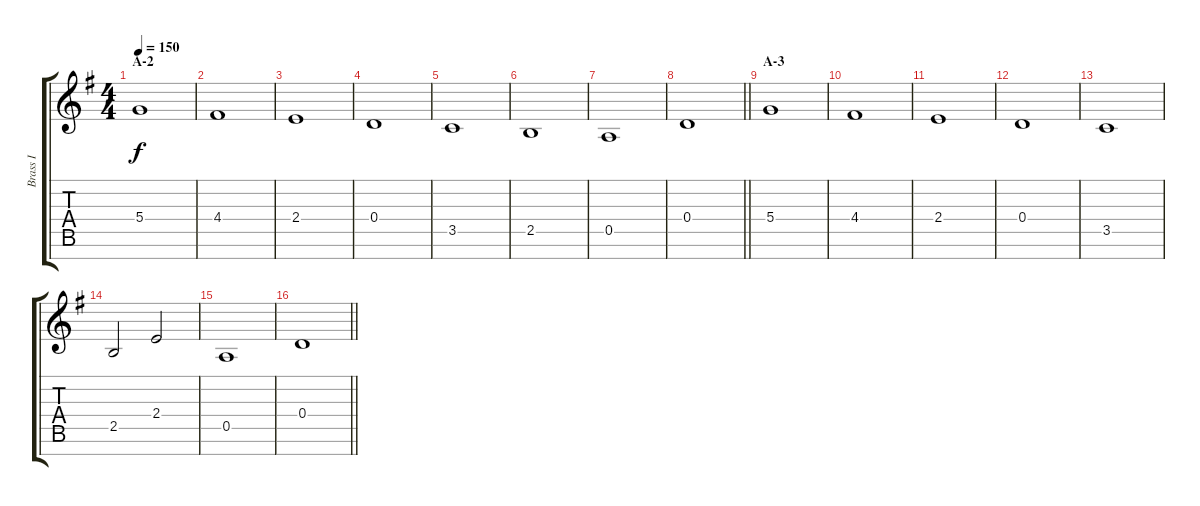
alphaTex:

\track ("Brass I" "Brass I") {instrument frenchhorn}
\staff {score tabs}
\tuning (E5 B4 G4 D4 A3 E3 B2) {hide}
\ts (4 4)
\section ("" "A-2")
\tempo 150
\clef g2
\ks g
5.4.1{dy f} |
4.4.1 |
2.4.1 |
0.4.1 |
3.5.1 |
2.5.1 |
0.5.1 |
\barLineRight lightlight
0.4.1 |
\section ("" "A-3")
5.4.1 |
4.4.1 |
2.4.1 |
0.4.1 |
3.5.1 |
2.5.2 2.4.2 |
0.5.1 |
\barLineRight lightlight
0.4.1
